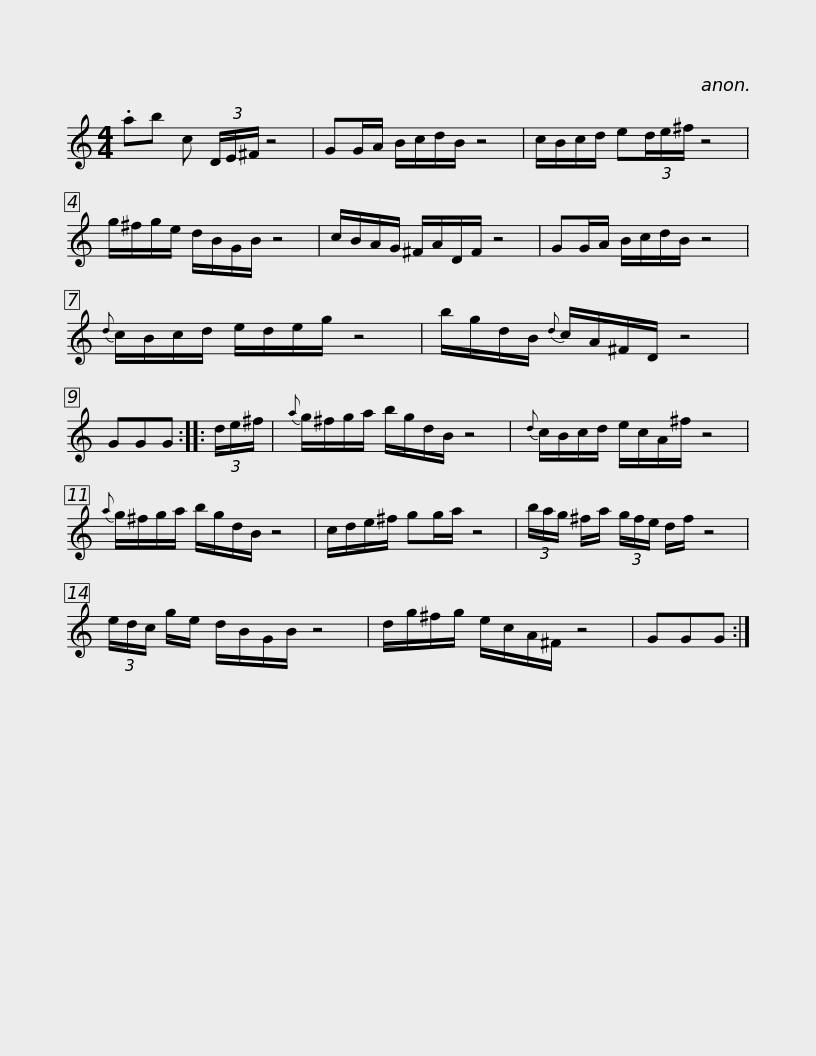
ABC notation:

X:1
L:1/8
M:4/4
I:linebreak $
K:C
V:1 treble
V:1
 .ab c (3D/E/^F/ z4 | GG/A/ B/c/d/B/ z4 | c/B/c/d/ e(3d/e/^f/ z4 | g/^f/g/e/ d/B/G/B/ z4 | c/B/A/G/ ^F/A/D/F/ z4 |$ %5
 GG/A/ B/c/d/B/ z4 |{d} c/B/c/d/ e/d/e/g/ z4 | b/g/d/B/{d} c/A/^F/D/ z4 | GGG :: (3d/e/^f/ |$ %10
{a} g/^f/g/a/ b/g/d/B/ z4 |{d} c/B/c/d/ e/c/A/^f/ z4 |{a} g/^f/g/a/ b/g/d/B/ z4 | c/d/e/^f/ gg/a/ z4 |$ (3b/a/g/ ^f/a/ (3g/f/e/ d/f/ z4 | %15
 (3e/d/c/ g/e/ d/B/G/B/ z4 | d/g/^f/g/ e/c/A/^F/ z4 | GGG :| %18
